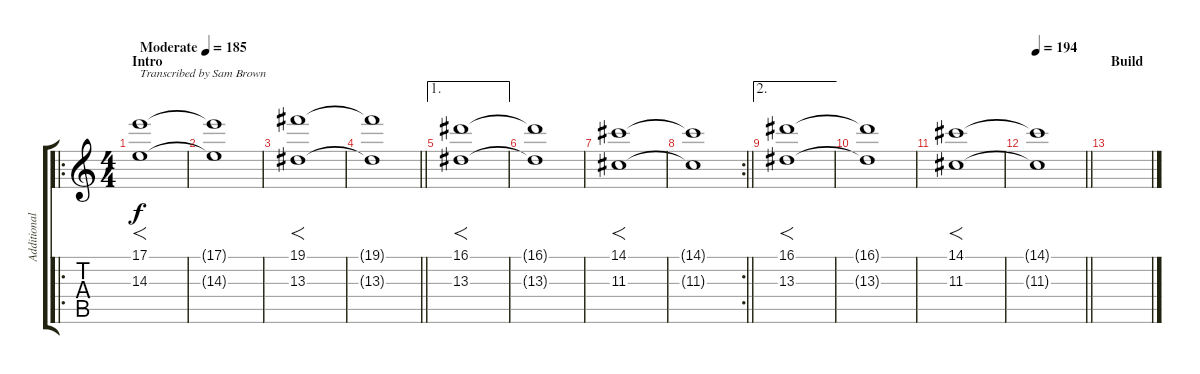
\track ("Additional II" "Additional") {instrument distortionguitar}
\staff {score tabs}
\tuning (B3 Gb3 D3 A2 E2 B1) {hide}
\ro
\ts (4 4)
\section ("" "Intro")
\tempo (185 "Moderate")
\clef g2
\ks c
(17.1 14.3).1{f txt "Transcribed by Sam Brown" dy f instrument distortionguitar} |
(17.1{t} 14.3{t}).1 |
(19.1 13.3).1{f} |
\barLineRight lightlight
(19.1{t} 13.3{t}).1 |
\ae 1
\section ("" "")
(16.1 13.3).1{f} |
(16.1{t} 13.3{t}).1 |
(14.1 11.3).1{f} |
\rc 2
\barLineRight lightlight
(14.1{t} 11.3{t}).1 |
\ae 2
\section ("" "")
(16.1 13.3).1{f} |
(16.1{t} 13.3{t}).1 |
(14.1 11.3).1{f} |
\tempo 194
\barLineRight lightlight
(14.1{t} 11.3{t}).1 |
\section ("" "Build")
